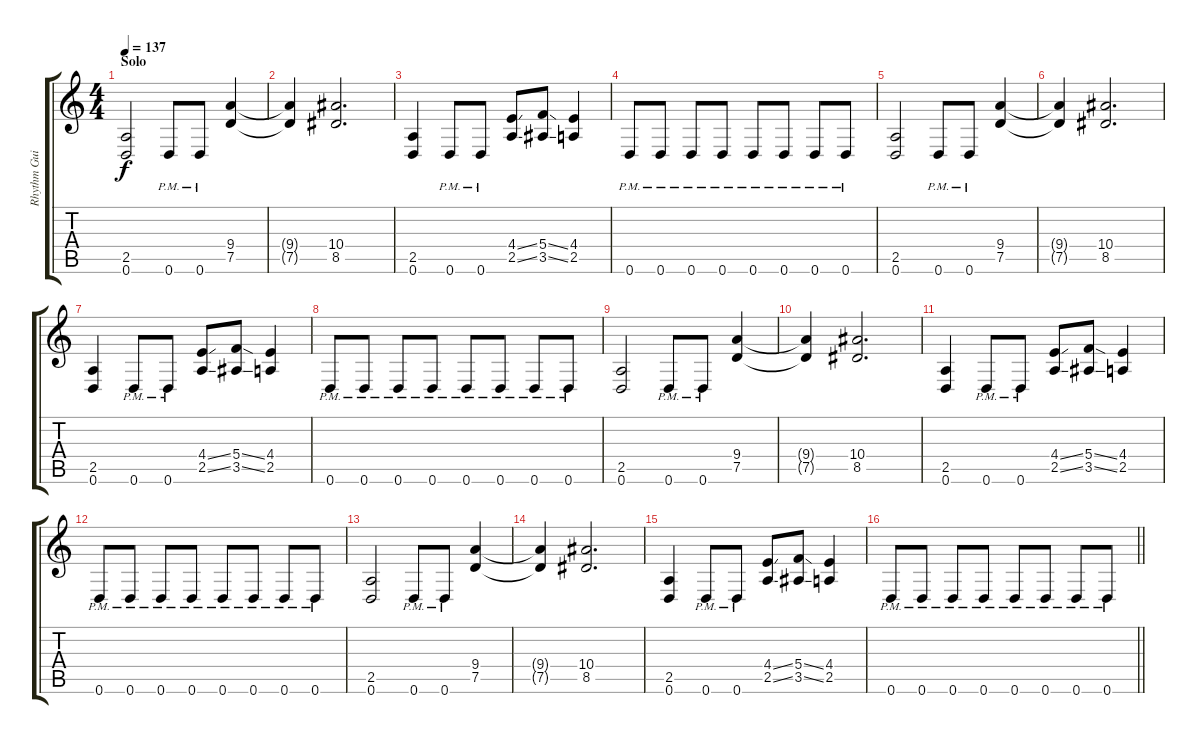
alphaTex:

\track ("Rhythm Guitar" "Rhythm Gui") {instrument distortionguitar}
\staff {score tabs}
\tuning (D4 A3 F3 C3 G2 D2) {hide}
\ts (4 4)
\section ("" "Solo")
\tempo 137
\clef g2
\ks c
(2.5 0.6).2{dy f} 0.6{pm}.8 0.6{pm}.8 (9.4 7.5).4 |
(9.4{t} 7.5{t}).4 (10.4 8.5).2{d} |
(2.5 0.6).4 0.6{pm}.8 0.6{pm}.8 (4.4{ss} 2.5{ss}).8 (5.4{ss} 3.5{ss}).8 (4.4 2.5).4 |
0.6{pm}.8 0.6{pm}.8 0.6{pm}.8 0.6{pm}.8 0.6{pm}.8 0.6{pm}.8 0.6{pm}.8 0.6{pm}.8 |
(2.5 0.6).2 0.6{pm}.8 0.6{pm}.8 (9.4 7.5).4 |
(9.4{t} 7.5{t}).4 (10.4 8.5).2{d} |
(2.5 0.6).4 0.6{pm}.8 0.6{pm}.8 (4.4{ss} 2.5{ss}).8 (5.4{ss} 3.5{ss}).8 (4.4 2.5).4 |
0.6{pm}.8 0.6{pm}.8 0.6{pm}.8 0.6{pm}.8 0.6{pm}.8 0.6{pm}.8 0.6{pm}.8 0.6{pm}.8 |
(2.5 0.6).2 0.6{pm}.8 0.6{pm}.8 (9.4 7.5).4 |
(9.4{t} 7.5{t}).4 (10.4 8.5).2{d} |
(2.5 0.6).4 0.6{pm}.8 0.6{pm}.8 (4.4{ss} 2.5{ss}).8 (5.4{ss} 3.5{ss}).8 (4.4 2.5).4 |
0.6{pm}.8 0.6{pm}.8 0.6{pm}.8 0.6{pm}.8 0.6{pm}.8 0.6{pm}.8 0.6{pm}.8 0.6{pm}.8 |
(2.5 0.6).2 0.6{pm}.8 0.6{pm}.8 (9.4 7.5).4 |
(9.4{t} 7.5{t}).4 (10.4 8.5).2{d} |
(2.5 0.6).4 0.6{pm}.8 0.6{pm}.8 (4.4{ss} 2.5{ss}).8 (5.4{ss} 3.5{ss}).8 (4.4 2.5).4 |
\barLineRight lightlight
0.6{pm}.8 0.6{pm}.8 0.6{pm}.8 0.6{pm}.8 0.6{pm}.8 0.6{pm}.8 0.6{pm}.8 0.6{pm}.8
